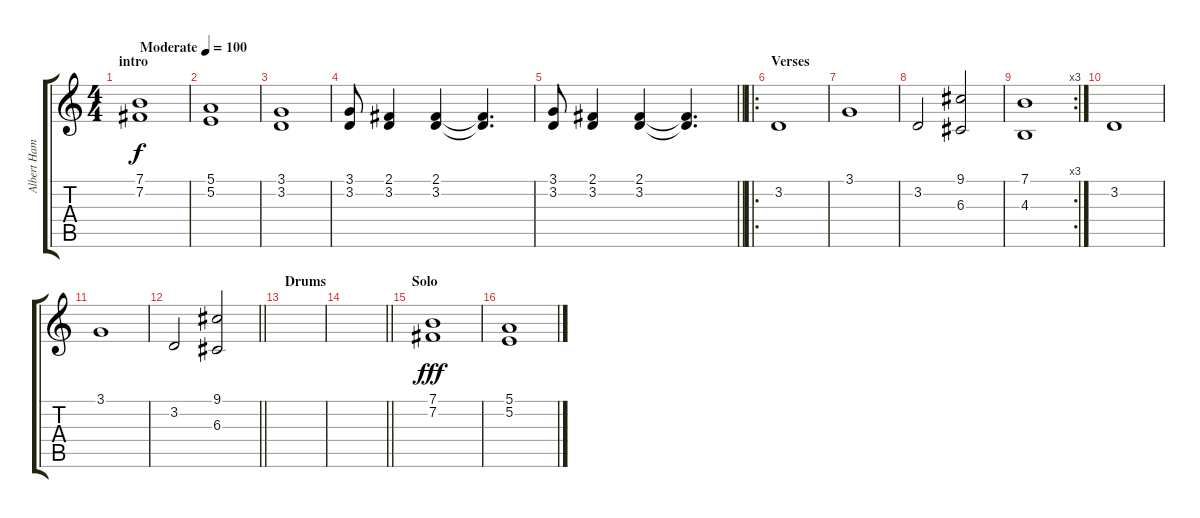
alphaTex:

\track ("Albert Hammond Jr. - Organ" "Albert Ham") {instrument churchorgan}
\staff {score tabs}
\tuning (E4 B3 G3 D3 A2 E2) {hide}
\ts (4 4)
\section ("" "intro")
\tempo (100 "Moderate")
\clef g2
\ks c
(7.1 7.2).1{dy f instrument churchorgan} |
(5.1 5.2).1 |
(3.1 3.2).1 |
(3.1 3.2).8 (2.1 3.2).4 (2.1 3.2).4 (2.1{t} 3.2{t}).4{d} |
\barLineRight lightlight
(3.1 3.2).8 (2.1 3.2).4 (2.1 3.2).4 (2.1{t} 3.2{t}).4{d} |
\ro
\section ("" "Verses")
3.2.1 |
3.1.1 |
3.2.2 (9.1 6.3).2 |
\rc 3
(7.1 4.3).1 |
3.2.1 |
3.1.1 |
\barLineRight lightlight
3.2.2 (9.1 6.3).2 |
\section ("" "Drums")
|
\barLineRight lightlight
|
\section ("" "Solo")
(7.1 7.2).1{dy fff} |
(5.1 5.2).1
